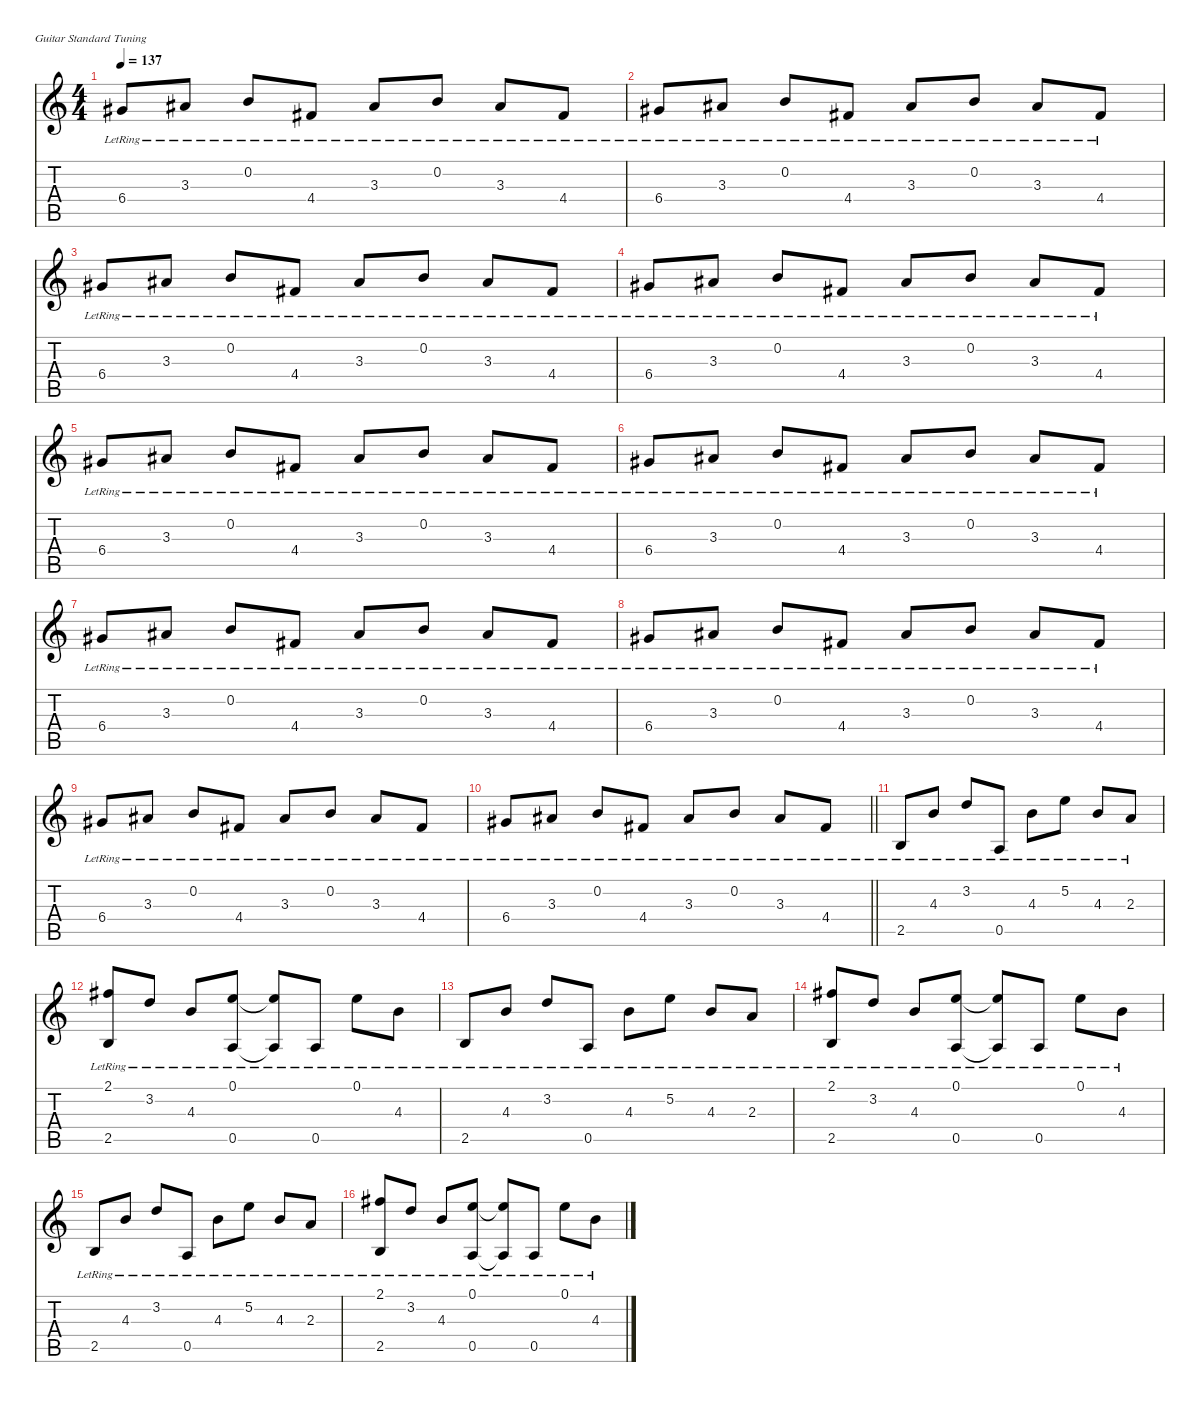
\defaultSystemsLayout 4
\hideDynamics
\bracketExtendMode nobrackets
\singleTrackTrackNamePolicy hidden
\multiTrackTrackNamePolicy hidden
\firstSystemTrackNameMode fullname
\firstSystemTrackNameOrientation horizontal
\otherSystemsTrackNameOrientation horizontal
\track ("Mikael Akerfeldt (Clean Jazz)" "jz.guit.") {instrument electricguitarjazz}
\staff {score tabs}
\tuning (E4 B3 G3 D3 A2 E2)
\ts (4 4)
\tempo 137
\clef g2
\ks c
6.4{lr acc #}.8{dy f beam Up} 3.3{lr acc #}.8{beam Up} 0.2{lr}.8{beam Up} 4.4{lr acc #}.8{beam Up} 3.3{lr acc #}.8{beam Up} 0.2{lr}.8{beam Up} 3.3{lr acc #}.8{beam Up} 4.4{lr acc #}.8{beam Up} |
6.4{lr acc #}.8{beam Up} 3.3{lr acc #}.8{beam Up} 0.2{lr}.8{beam Up} 4.4{lr acc #}.8{beam Up} 3.3{lr acc #}.8{beam Up} 0.2{lr}.8{beam Up} 3.3{lr acc #}.8{beam Up} 4.4{lr acc #}.8{beam Up} |
6.4{lr acc #}.8{beam Up} 3.3{lr acc #}.8{beam Up} 0.2{lr}.8{beam Up} 4.4{lr acc #}.8{beam Up} 3.3{lr acc #}.8{beam Up} 0.2{lr}.8{beam Up} 3.3{lr acc #}.8{beam Up} 4.4{lr acc #}.8{beam Up} |
6.4{lr acc #}.8{beam Up} 3.3{lr acc #}.8{beam Up} 0.2{lr}.8{beam Up} 4.4{lr acc #}.8{beam Up} 3.3{lr acc #}.8{beam Up} 0.2{lr}.8{beam Up} 3.3{lr acc #}.8{beam Up} 4.4{lr acc #}.8{beam Up} |
6.4{lr acc #}.8{beam Up} 3.3{lr acc #}.8{beam Up} 0.2{lr}.8{beam Up} 4.4{lr acc #}.8{beam Up} 3.3{lr acc #}.8{beam Up} 0.2{lr}.8{beam Up} 3.3{lr acc #}.8{beam Up} 4.4{lr acc #}.8{beam Up} |
6.4{lr acc #}.8{beam Up} 3.3{lr acc #}.8{beam Up} 0.2{lr}.8{beam Up} 4.4{lr acc #}.8{beam Up} 3.3{lr acc #}.8{beam Up} 0.2{lr}.8{beam Up} 3.3{lr acc #}.8{beam Up} 4.4{lr acc #}.8{beam Up} |
6.4{lr acc #}.8{beam Up} 3.3{lr acc #}.8{beam Up} 0.2{lr}.8{beam Up} 4.4{lr acc #}.8{beam Up} 3.3{lr acc #}.8{beam Up} 0.2{lr}.8{beam Up} 3.3{lr acc #}.8{beam Up} 4.4{lr acc #}.8{beam Up} |
6.4{lr acc #}.8{beam Up} 3.3{lr acc #}.8{beam Up} 0.2{lr}.8{beam Up} 4.4{lr acc #}.8{beam Up} 3.3{lr acc #}.8{beam Up} 0.2{lr}.8{beam Up} 3.3{lr acc #}.8{beam Up} 4.4{lr acc #}.8{beam Up} |
6.4{lr acc #}.8{beam Up} 3.3{lr acc #}.8{beam Up} 0.2{lr}.8{beam Up} 4.4{lr acc #}.8{beam Up} 3.3{lr acc #}.8{beam Up} 0.2{lr}.8{beam Up} 3.3{lr acc #}.8{beam Up} 4.4{lr acc #}.8{beam Up} |
\barLineRight lightlight
6.4{lr acc #}.8{beam Up} 3.3{lr acc #}.8{beam Up} 0.2{lr}.8{beam Up} 4.4{lr acc #}.8{beam Up} 3.3{lr acc #}.8{beam Up} 0.2{lr}.8{beam Up} 3.3{lr acc #}.8{beam Up} 4.4{lr acc #}.8{beam Up} |
\section ("" "")
2.5{lr}.8{beam Up} 4.3{lr}.8{beam Up} 3.2{lr}.8{beam Up} 0.5{lr}.8{beam Up} 4.3{lr}.8{beam Down} 5.2{lr}.8{beam Down} 4.3{lr}.8{beam Up} 2.3{lr}.8{beam Up} |
(2.1{lr acc #} 2.5{lr}).8{beam Up} 3.2{lr}.8{beam Up} 4.3{lr}.8{beam Up} (0.1{lr} 0.5).8{beam Up} (0.1{lr t} 0.5{t}).8{beam Up} 0.5{lr}.8{beam Up} 0.1{lr}.8{beam Down} 4.3{lr}.8{beam Down} |
2.5{lr}.8{beam Up} 4.3{lr}.8{beam Up} 3.2{lr}.8{beam Up} 0.5{lr}.8{beam Up} 4.3{lr}.8{beam Down} 5.2{lr}.8{beam Down} 4.3{lr}.8{beam Up} 2.3{lr}.8{beam Up} |
(2.1{lr acc #} 2.5{lr}).8{beam Up} 3.2{lr}.8{beam Up} 4.3{lr}.8{beam Up} (0.1{lr} 0.5).8{beam Up} (0.1{lr t} 0.5{t}).8{beam Up} 0.5{lr}.8{beam Up} 0.1{lr}.8{beam Down} 4.3{lr}.8{beam Down} |
2.5{lr}.8{beam Up} 4.3{lr}.8{beam Up} 3.2{lr}.8{beam Up} 0.5{lr}.8{beam Up} 4.3{lr}.8{beam Down} 5.2{lr}.8{beam Down} 4.3{lr}.8{beam Up} 2.3{lr}.8{beam Up} |
(2.1{lr acc #} 2.5{lr}).8{beam Up} 3.2{lr}.8{beam Up} 4.3{lr}.8{beam Up} (0.1{lr} 0.5).8{beam Up} (0.1{lr t} 0.5{t}).8{beam Up} 0.5{lr}.8{beam Up} 0.1{lr}.8{beam Down} 4.3{lr}.8{beam Down}
